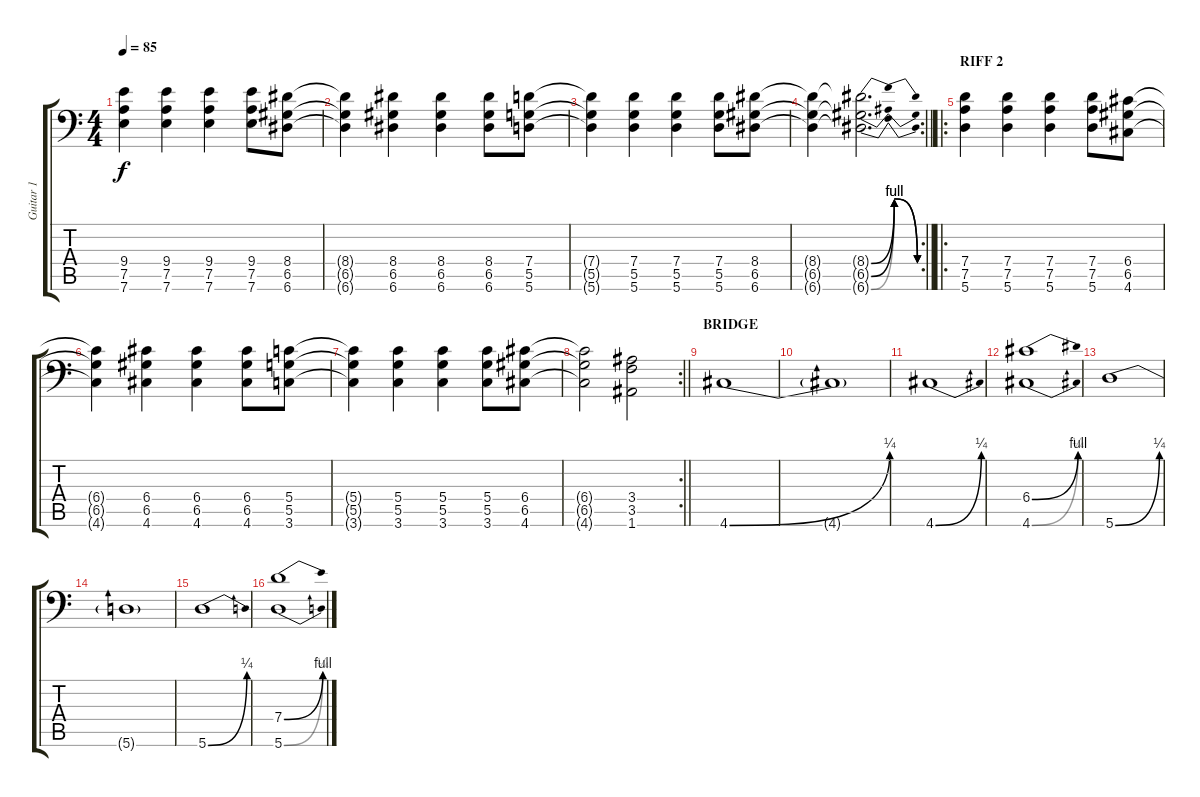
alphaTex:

\track ("Guitar 1" "Guitar 1") {instrument distortionguitar}
\staff {score tabs}
\tuning (A3 E3 C3 G2 D2 A1) {hide}
\ts (4 4)
\tempo 85
\clef f4
\ks c
(9.4 7.5 7.6).4{dy f} (9.4 7.5 7.6).4 (9.4 7.5 7.6).4 (9.4 7.5 7.6).8 (8.4 6.5 6.6).8 |
(8.4{t} 6.5{t} 6.6{t}).4 (8.4 6.5 6.6).4 (8.4 6.5 6.6).4 (8.4 6.5 6.6).8 (7.4 5.5 5.6).8 |
(7.4{t} 5.5{t} 5.6{t}).4 (7.4 5.5 5.6).4 (7.4 5.5 5.6).4 (7.4 5.5 5.6).8 (8.4 6.5 6.6).8 |
\rc 2
\barLineRight lightlight
(8.4{t} 6.5{t} 6.6{t}).4 (8.4{be (bendrelease 0 0 20 4 30 4 60 0) t} 6.5{be (bendrelease 0 0 20 4 30 4 60 0) t} 6.6{be (bendrelease 0 0 20 4 30 4 60 0) t}).2{d} |
\ro
\section ("" "RIFF 2")
(7.4 7.5 5.6).4 (7.4 7.5 5.6).4 (7.4 7.5 5.6).4 (7.4 7.5 5.6).8 (6.4 6.5 4.6).8 |
(6.4{t} 6.5{t} 4.6{t}).4 (6.4 6.5 4.6).4 (6.4 6.5 4.6).4 (6.4 6.5 4.6).8 (5.4 5.5 3.6).8 |
(5.4{t} 5.5{t} 3.6{t}).4 (5.4 5.5 3.6).4 (5.4 5.5 3.6).4 (5.4 5.5 3.6).8 (6.4 6.5 4.6).8 |
\rc 2
\barLineRight lightlight
(6.4{t} 6.5{t} 4.6{t}).2 (3.4 3.5 1.6).2 |
\section ("" "BRIDGE")
4.6{be (bend 0 0 60 1)}.1 |
4.6{t}.1 |
4.6{be (bend 0 0 60 1)}.1 |
(6.4{be (bend 0 0 60 4)} 4.6{be (bend 0 0 60 1)}).1 |
5.6{be (bend 0 0 60 1)}.1 |
5.6{t}.1 |
5.6{be (bend 0 0 60 1)}.1 |
(7.4{be (bend 0 0 60 4)} 5.6{be (bend 0 0 60 1)}).1
